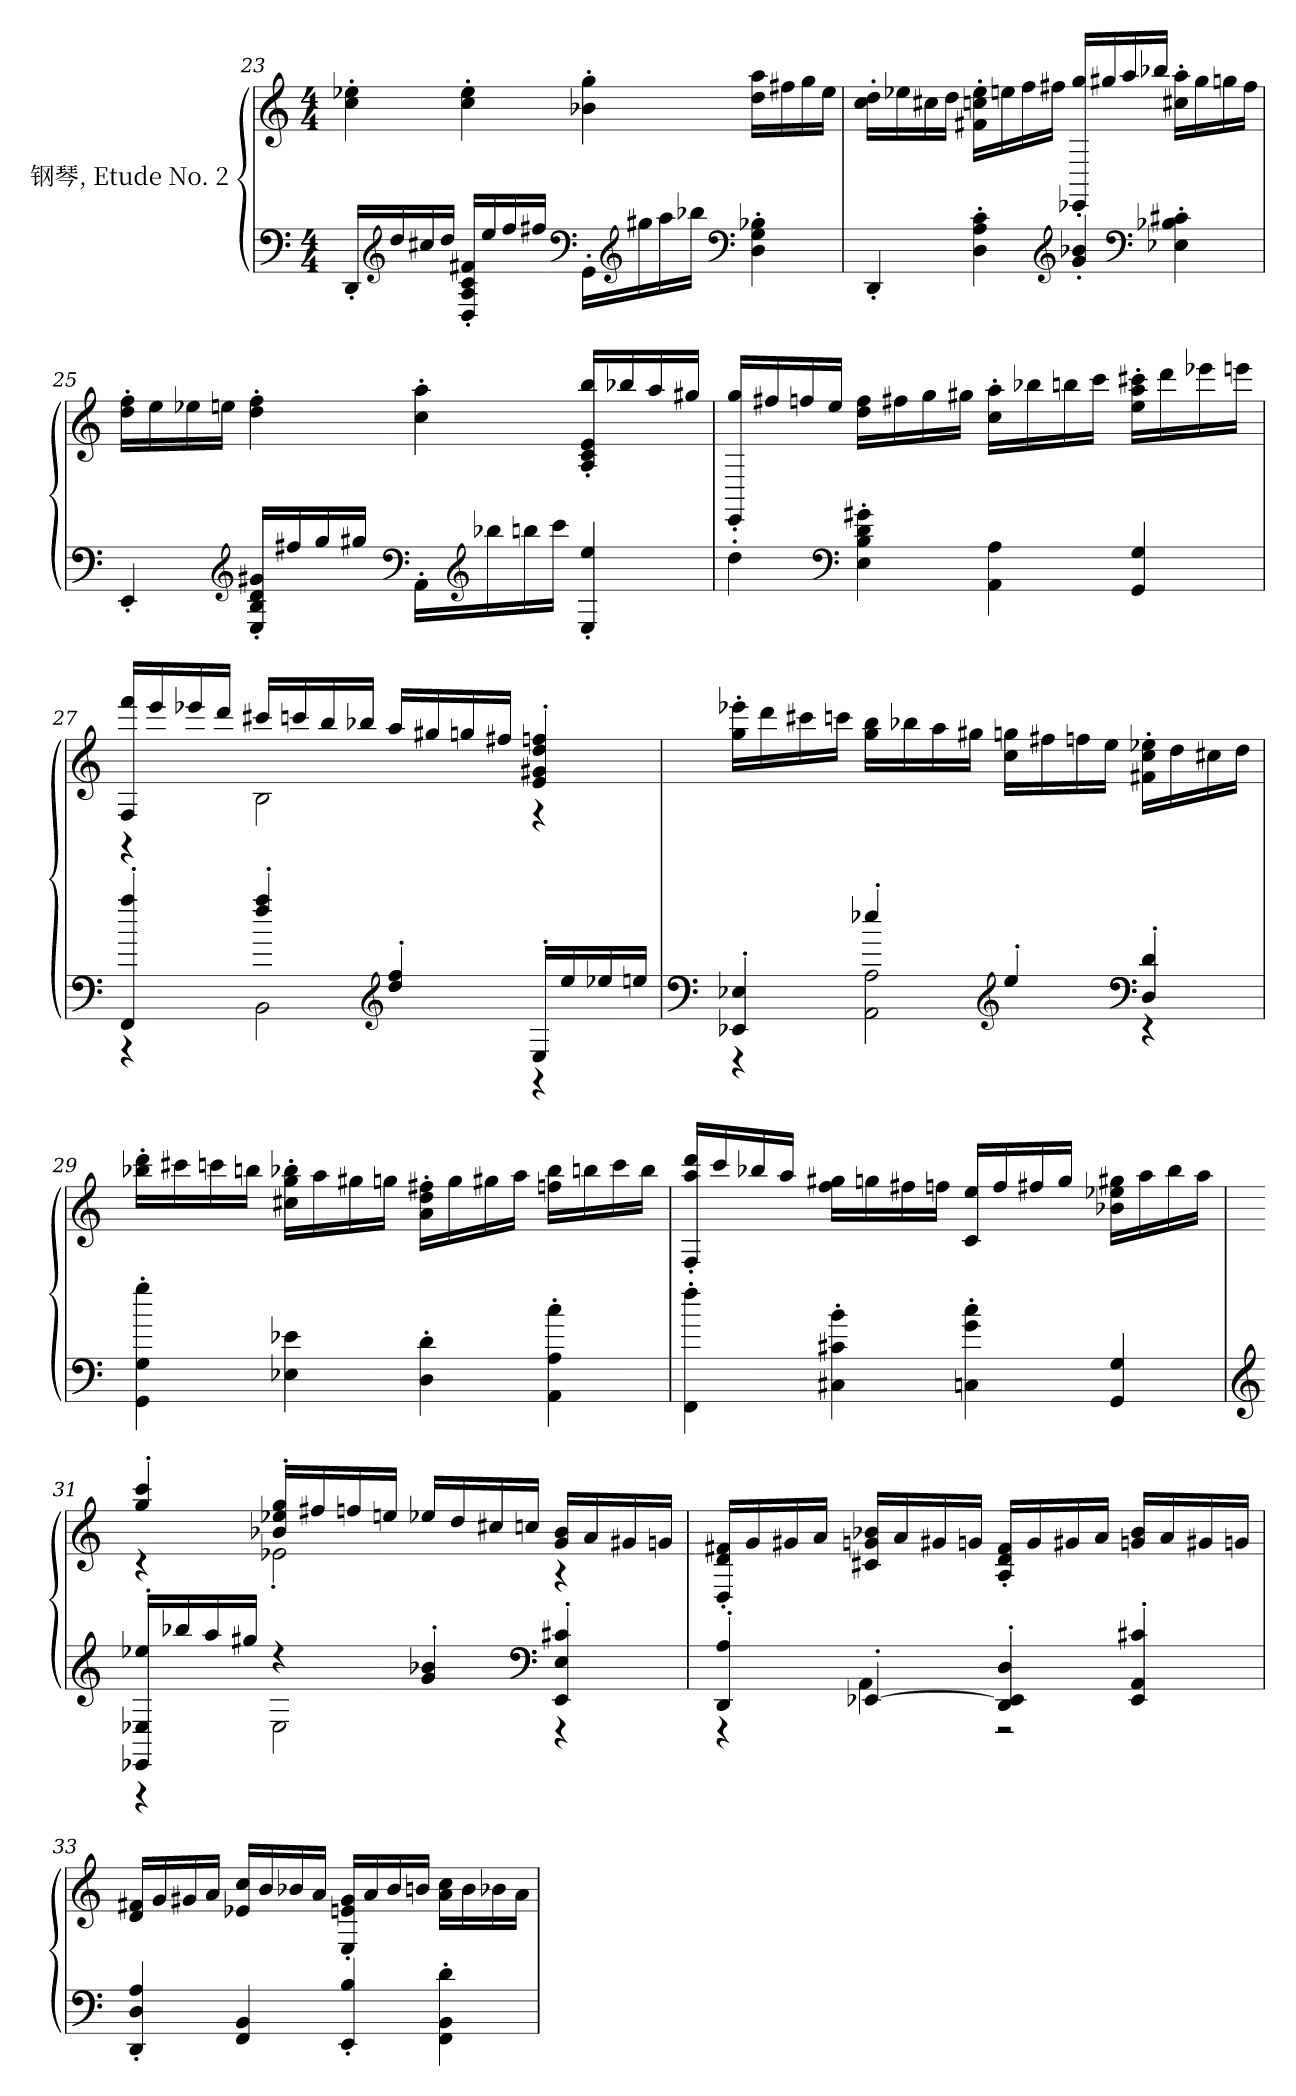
**kern	**kern
*part1	*part1
*staff2	*staff1
*I"钢琴, Etude No. 2	*
!!LO:LB:g=z
*clefF4	*clefG2
*k[]	*k[]
*M4/4	*M4/4
=23	=23
16DD'/LL	4cc\' 4ee-X\'
*clefG2	*
16dd/	.
16cc#X/	.
16dd/JJ	.
16D/' 16A/' 16c/' 16f#X/'LL	4cc\' 4ee-\'
16ee/	.
16ff/	.
16ff#X/JJ	.
*clefF4	*
16GG'\LL	4b-X\' 4gg\'
*clefG2	*
16gg#X\	.
16aa\	.
16bb-X\JJ	.
*clefF4	*
4D\' 4G\' 4B-X\'	16dd\ 16aa\LL
.	16ff#X\
.	16gg\
.	16ee-\JJ
!!LO:PB:g=z
=24	=24
4DD'/	16cc\' 16dd\'LL
.	16ee-X\
.	16cc#X\
.	16dd\JJ
4D\' 4A\' 4c\'	16f#X\' 16ccn\' 16ee-\'LL
.	16een\
.	16ff\
.	16ff#X\JJ
*clefG2	*
4g/' 4b-X/'	16EE-X/' 16gg/'LL
.	16gg#X/
.	16aa/
.	16bb-X/JJ
*clefF4	*
4E-X\' 4B-X\' 4c#X\'	16cc#X\' 16aa\'LL
.	16gg#\
.	16ggn\
.	16ff#\JJ
!!LO:LB:g=z
=25	=25
4EE'/	16dd\' 16ff\'LL
.	16ee\
.	16ee-X\
.	16een\JJ
*clefG2	*
16E/' 16B/' 16d/' 16g#X/'LL	4dd\' 4ff\'
16ff#X/	.
16gg/	.
16gg#X/JJ	.
*clefF4	*
16AA'\LL	4cc\' 4aa\'
*clefG2	*
16bb-X\	.
16bbn\	.
16ccc\JJ	.
4E/' 4ee/'	16A/' 16c/' 16e/' 16bb/'LL
.	16bb-X/
.	16aa/
.	16gg#X/JJ
!!LO:LB:g=z
=26	=26
4dd'\	16EE/' 16gg/'LL
.	16ff#X/
.	16ffn/
.	16ee/JJ
*clefF4	*
4E\' 4B\' 4d\' 4g#X\'	16dd\ 16ff\LL
.	16ff#X\
.	16gg\
.	16gg#X\JJ
4AA\ 4A\	16cc\' 16aa\'LL
.	16bb-X\
.	16bbn\
.	16ccc\JJ
4GG/ 4G/	16ee\' 16aa\' 16ccc#X\'LL
.	16ddd\
.	16eee-X\
.	16eeen\JJ
!!LO:LB:g=z
=27	=27
*^	*^
4FF/' 4aa/'	4r	16F/ 16fff/LL	4r
.	.	16eee/	.
.	.	16eee-X/	.
.	.	16ddd/JJ	.
4ff/' 4aa/'	2BB\	16ccc#X/LL	2B\
.	.	16cccn/	.
.	.	16bb/	.
.	.	16bb-X/JJ	.
*clefG2	*	*	*
4dd/' 4ff/'	.	16aa/LL	.
.	.	16gg#X/	.
.	.	16ggn/	.
.	.	16ff#X/JJ	.
16E'/LL	4r	4e/' 4g#X/' 4dd/' 4ffn/'	4r
16ee/	.	.	.
16ee-X/	.	.	.
16een/JJ	.	.	.
*	*	*v	*v
!!LO:LB:g=z
=28	=28	=28
*clefF4	*	*
4EE-X/' 4E-X/'	4r	16gg\' 16eee-X\'LL
.	.	16ddd\
.	.	16ccc#X\
.	.	16cccn\JJ
4ee-X'/	2AA\ 2A\	16gg\ 16bb\LL
.	.	16bb-X\
.	.	16aa\
.	.	16gg#X\JJ
*clefG2	*	*
4ee-'/	.	16cc\ 16ggn\LL
.	.	16ff#X\
.	.	16ffn\
.	.	16ee\JJ
*clefF4	*	*
4D/' 4d/'	4r	16f#X\' 16cc\' 16ee-X\'LL
.	.	16dd\
.	.	16cc#X\
.	.	16dd\JJ
*v	*v	*
!!LO:LB:g=z
=29	=29
4GG\' 4G\' 4gg\'	16bb-X\' 16ddd\'LL
.	16ccc#X\
.	16cccn\
.	16bbn\JJ
4E-X\ 4e-X\	16cc#X\' 16gg\' 16bb-X\'LL
.	16aa\
.	16gg#X\
.	16ggn\JJ
4D\' 4d\'	16a\' 16dd\' 16ff#X\'LL
.	16gg\
.	16gg#X\
.	16aa\JJ
4AA\' 4A\' 4cc\'	16ffn\ 16bb-\LL
.	16bbn\
.	16ccc\
.	16bb\JJ
!!LO:PB:g=z
=30	=30
4FF\' 4ff\'	16F/' 16aa/' 16ddd/'LL
.	16ccc/
.	16bb-X/
.	16aa/JJ
4C#X\' 4c#X\' 4b\'	16ff\ 16gg#X\LL
.	16ggn\
.	16ff#X\
.	16ffn\JJ
4Cn\' 4g\' 4cc\'	16c/ 16ee/LL
.	16ff/
.	16ff#X/
.	16gg/JJ
4GG/ 4G/	16b-X\ 16ee-X\ 16gg#X\LL
.	16aa\
.	16bb-\
.	16aa\JJ
!!LO:LB:g=z
=31	=31
*clefG2	*
*^	*^
16EE-X/' 16E-X/' 16ee-X/'LL	4r	4gg/' 4ccc/'	4r
16bb-X/	.	.	.
16aa/	.	.	.
16gg#X/JJ	.	.	.
4r	2E-\	16b-X/' 16ee-X/' 16gg/'LL	2e-X'\
.	.	16ff#X/	.
.	.	16ffn/	.
.	.	16een/JJ	.
4g/' 4b-X/'	.	16ee-X/LL	.
.	.	16dd/	.
.	.	16cc#X/	.
.	.	16ccn/JJ	.
*clefF4	*	*	*
4EE-/' 4E-/' 4c#X/'	4r	16g/ 16b-/LL	4r
.	.	16a/	.
.	.	16g#X/	.
.	.	16gn/JJ	.
*	*	*v	*v
!!LO:LB:g=z
=32	=32	=32
4DD/' 4A/'	4r	16D/' 16d/' 16f#X/'LL
.	.	16g/
.	.	16g#X/
.	.	16a/JJ
[4EE-X'/	4AA\	16c#X/ 16gn/ 16b-X/LL
.	.	16a/
.	.	16g#X/
.	.	16gn/JJ
4DD/' 4EE-/]' 4D/'	2r	16A/' 16d/' 16f#/'LL
.	.	16g/
.	.	16g#X/
.	.	16a/JJ
4EE-/' 4AA/' 4c#X/'	.	16gn/ 16b-/LL
.	.	16a/
.	.	16g#X/
.	.	16gn/JJ
*v	*v	*
=33	=33
4DD/' 4D/' 4A/'	16d/ 16f#X/LL
.	16g/
.	16g#X/
.	16a/JJ
4FF/ 4BB/	16e-X/ 16cc/LL
.	16b/
.	16b-X/
.	16a/JJ
4EE/' 4B/'	16E/' 16en/' 16g#/'LL
.	16a/
.	16b-/
.	16bn/JJ
4FF\' 4BB\' 4d\'	16a\ 16cc\LL
.	16b\
.	16b-X\
.	16a\JJ
=	=
*-	*-
